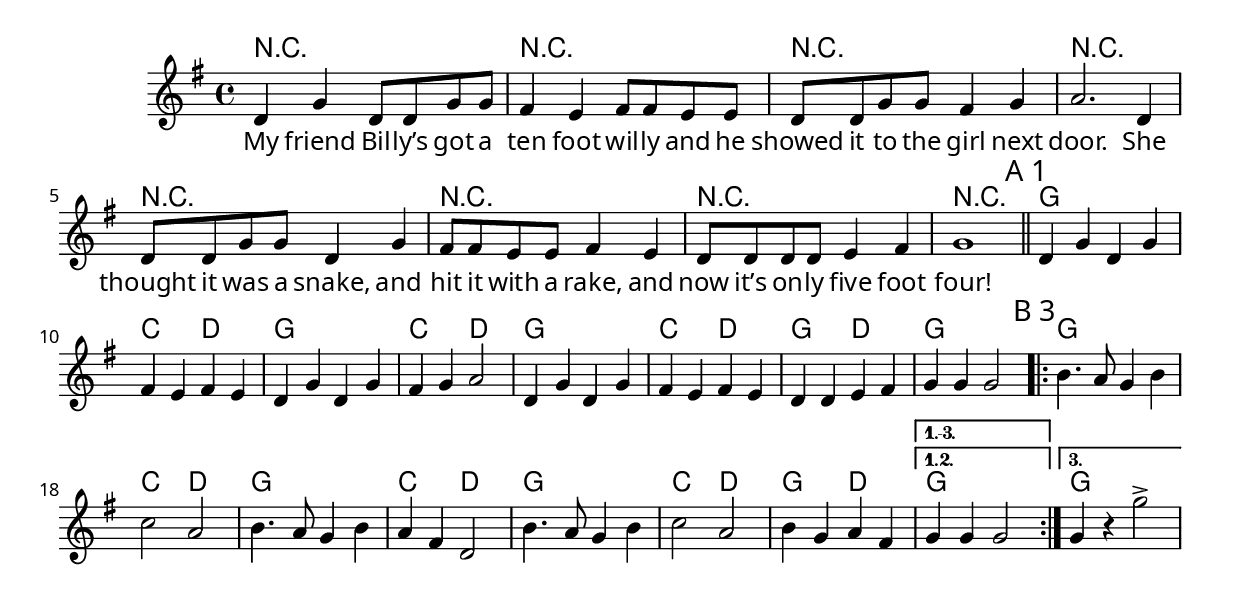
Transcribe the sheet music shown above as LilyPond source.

\include "includes/header.ly"
\score {
<<

\new ChordNames { 
r1 r1    r1 r1    r1 r1    r1    r1 
g1 c2 d2 g1 c2 d2 g1 c2 d2 g2 d2 g1 
g1 c2 d2 g1 c2 d2 g1 c2 d2 g2 d2 g1 
g1
}

\context Voice = voiceone {
\include "includes/staffheader.ly"
\clef treble
\key g \major
\time 4/4

 d'4 g'4 d'8 d'8 g'8 g'8   | fis'4 e'4 fis'8 fis'8 e'8 e'8 |
 d'8 d'8 g'8 g'8 fis'4 g'4 | a'2. d'4 |
 d'8 d'8 g'8 g'8 d'4 g'4   | fis'8 fis'8 e'8 e'8 fis'4 e'4 |
 d'8 d'8 d'8 d'8 e'4 fis'4 | g'1 

\bar "||"\mark "A 1"  d'4 g'4 d'4 g'4   | fis'4 e'4 fis'4 e'4 |
 d'4 g'4 d'4 g'4   | fis'4   g'4 a'2 |
 d'4 g'4 d'4 g'4   | fis'4  e'4 fis'4 e'4 |
 d'4 d'4 e'4 fis'4 | g'4   g'4 g'2

\mark "B 3"
\repeat volta 3 {
 b'4. a'8 g'4 b'4 | c''2 a'2 |
 b'4. a'8 g'4 b'4 | a'4 fis'4 d'2 |
 b'4. a'8 g'4 b'4 | c''2 a'2 |
 b'4 g'4 a'4 fis'4  }

\alternative {
{
\set Score.repeatCommands = #'(\text (volta "1.-3."))
g'4 g'4 g'2
}
{ 
\override Staff.VoltaBracket #'font-name = "dummy value"
\set Score.repeatCommands = #'(\text (volta "FINAL") end-repeat)
g'4 r4 g''2-> 
% \set Score.repeatCommands = #'(end-repeat)
}
}
}

\lyricsto voiceone \new Lyrics \lyricmode { 
\include "includes/staffheader.ly"
My friend Bil -- lyʼs got a ten foot wil -- ly
and he showed it to the girl next door.
She thought it was a snake, and hit it with a rake,
and now itʼs on -- ly five foot four!
}

>>
}
